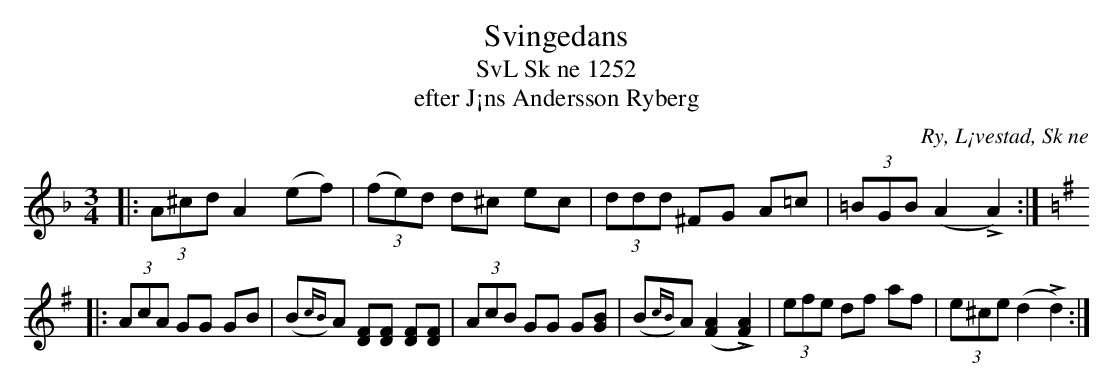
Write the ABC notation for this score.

X:1
T:Svingedans
T:SvL Sk ne 1252
T:efter J¡ns Andersson Ryberg
O:Ry, L¡vestad, Sk ne
M:3/4
L:1/8
K:F
|: (3A^cd A2 (ef) | (3(fe)d d^c ec | (3ddd ^FG A=c | (3=BGB (A2 LA2) :|
[K:Em]|: (3AcA GG GB | (B{cB})A [FD][FD] [FD][FD] | (3AcB GG G[BG] | (B{cB})A ([A2F2] L[A2F2]) | (3efe df af | (3e^ce (d2 Ld2) :|
